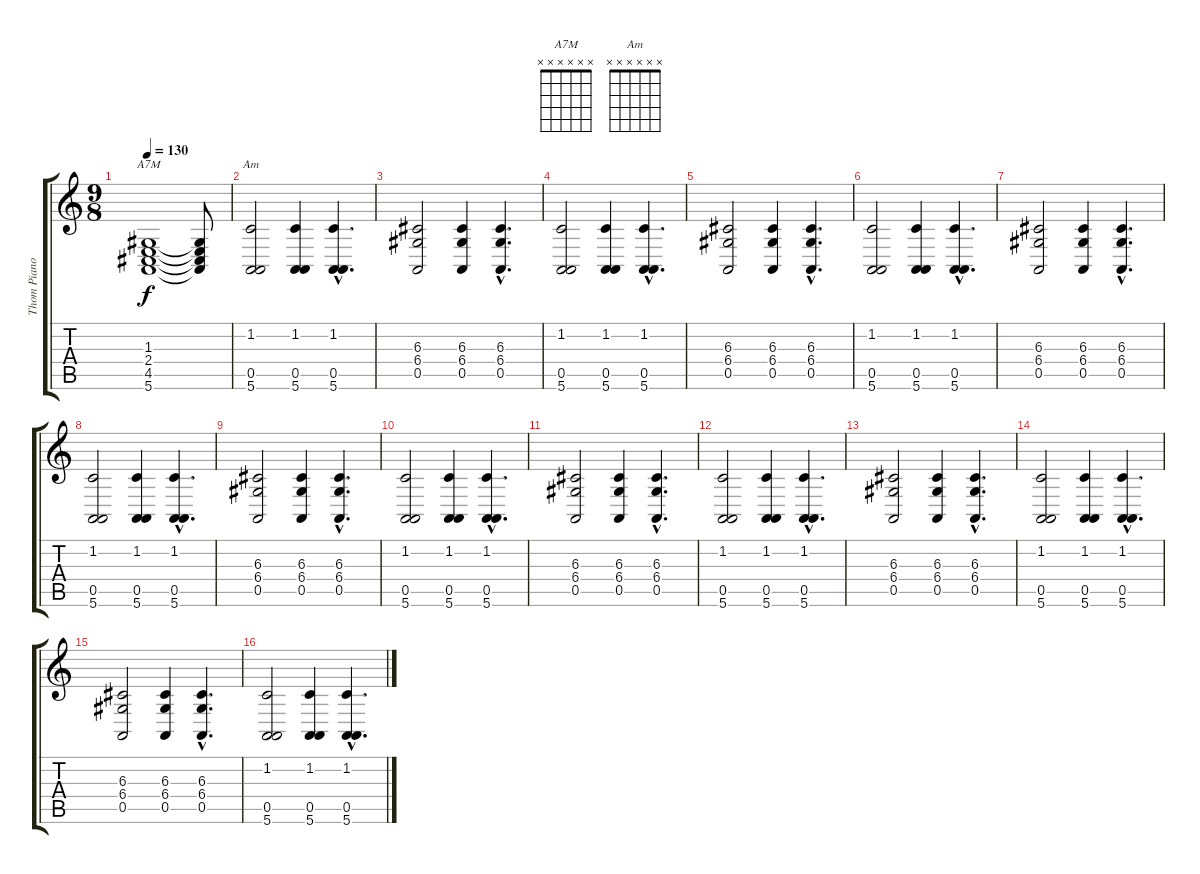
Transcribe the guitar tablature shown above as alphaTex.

\track ("Thom Piano(morning bell)" "Thom Piano") {instrument electricpiano1}
\staff {score tabs}
\tuning (E4 B3 G3 D3 A2 E2) {hide}
\chord ("A7M" x x x x x x) {firstfret 0}
\chord ("Am" x x x x x x) {firstfret 0}
\ts (9 8)
\tempo 130
\clef g2
\ks c
(1.3 2.4 4.5 5.6).1{ch "A7M" dy f} (1.3{t} 2.4{t} 4.5{t} 5.6{t}).8 |
(1.2 0.5 5.6).2{ch "Am"} (1.2 0.5 5.6).4 (1.2{hac} 0.5{hac} 5.6{hac}).4{d} |
(6.3 6.4 0.5).2 (6.3 6.4 0.5).4 (6.3{hac} 6.4{hac} 0.5{hac}).4{d} |
(1.2 0.5 5.6).2 (1.2 0.5 5.6).4 (1.2{hac} 0.5{hac} 5.6{hac}).4{d} |
(6.3 6.4 0.5).2 (6.3 6.4 0.5).4 (6.3{hac} 6.4{hac} 0.5{hac}).4{d} |
(1.2 0.5 5.6).2 (1.2 0.5 5.6).4 (1.2{hac} 0.5{hac} 5.6{hac}).4{d} |
(6.3 6.4 0.5).2 (6.3 6.4 0.5).4 (6.3{hac} 6.4{hac} 0.5{hac}).4{d} |
(1.2 0.5 5.6).2 (1.2 0.5 5.6).4 (1.2{hac} 0.5{hac} 5.6{hac}).4{d} |
(6.3 6.4 0.5).2 (6.3 6.4 0.5).4 (6.3{hac} 6.4{hac} 0.5{hac}).4{d} |
(1.2 0.5 5.6).2 (1.2 0.5 5.6).4 (1.2{hac} 0.5{hac} 5.6{hac}).4{d} |
(6.3 6.4 0.5).2 (6.3 6.4 0.5).4 (6.3{hac} 6.4{hac} 0.5{hac}).4{d} |
(1.2 0.5 5.6).2 (1.2 0.5 5.6).4 (1.2{hac} 0.5{hac} 5.6{hac}).4{d} |
(6.3 6.4 0.5).2 (6.3 6.4 0.5).4 (6.3{hac} 6.4{hac} 0.5{hac}).4{d} |
(1.2 0.5 5.6).2 (1.2 0.5 5.6).4 (1.2{hac} 0.5{hac} 5.6{hac}).4{d} |
(6.3 6.4 0.5).2 (6.3 6.4 0.5).4 (6.3{hac} 6.4{hac} 0.5{hac}).4{d} |
(1.2 0.5 5.6).2 (1.2 0.5 5.6).4 (1.2{hac} 0.5{hac} 5.6{hac}).4{d}
